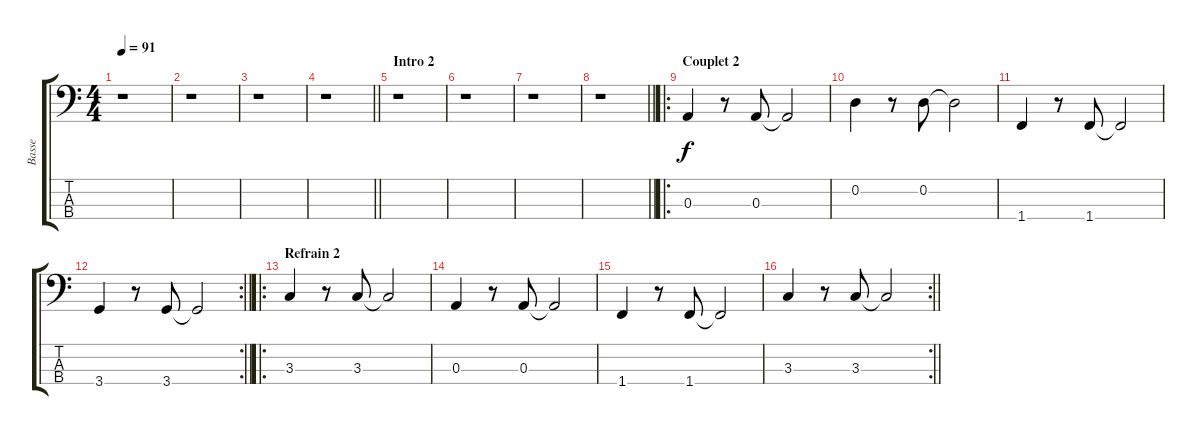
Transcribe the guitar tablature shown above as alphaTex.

\track ("Basse" "Basse") {instrument electricbassfinger}
\staff {score tabs}
\tuning (G2 D2 A1 E1) {hide}
\ts (4 4)
\tempo 91
\clef f4
\ks c
r.1{dy f} |
r.1 |
r.1 |
\barLineRight lightlight
r.1 |
\section ("" "Intro 2")
r.1 |
r.1 |
r.1 |
\barLineRight lightlight
r.1 |
\ro
\section ("" "Couplet 2")
0.3.4 r.8 0.3.8 0.3{t}.2 |
0.2.4 r.8 0.2.8 0.2{t}.2 |
1.4.4 r.8 1.4.8 1.4{t}.2 |
\rc 2
\barLineRight lightlight
3.4.4 r.8 3.4.8 3.4{t}.2 |
\ro
\section ("" "Refrain 2")
3.3.4 r.8 3.3.8 3.3{t}.2 |
0.3.4 r.8 0.3.8 0.3{t}.2 |
1.4.4 r.8 1.4.8 1.4{t}.2 |
\rc 2
\barLineRight lightlight
3.3.4 r.8 3.3.8 3.3{t}.2
